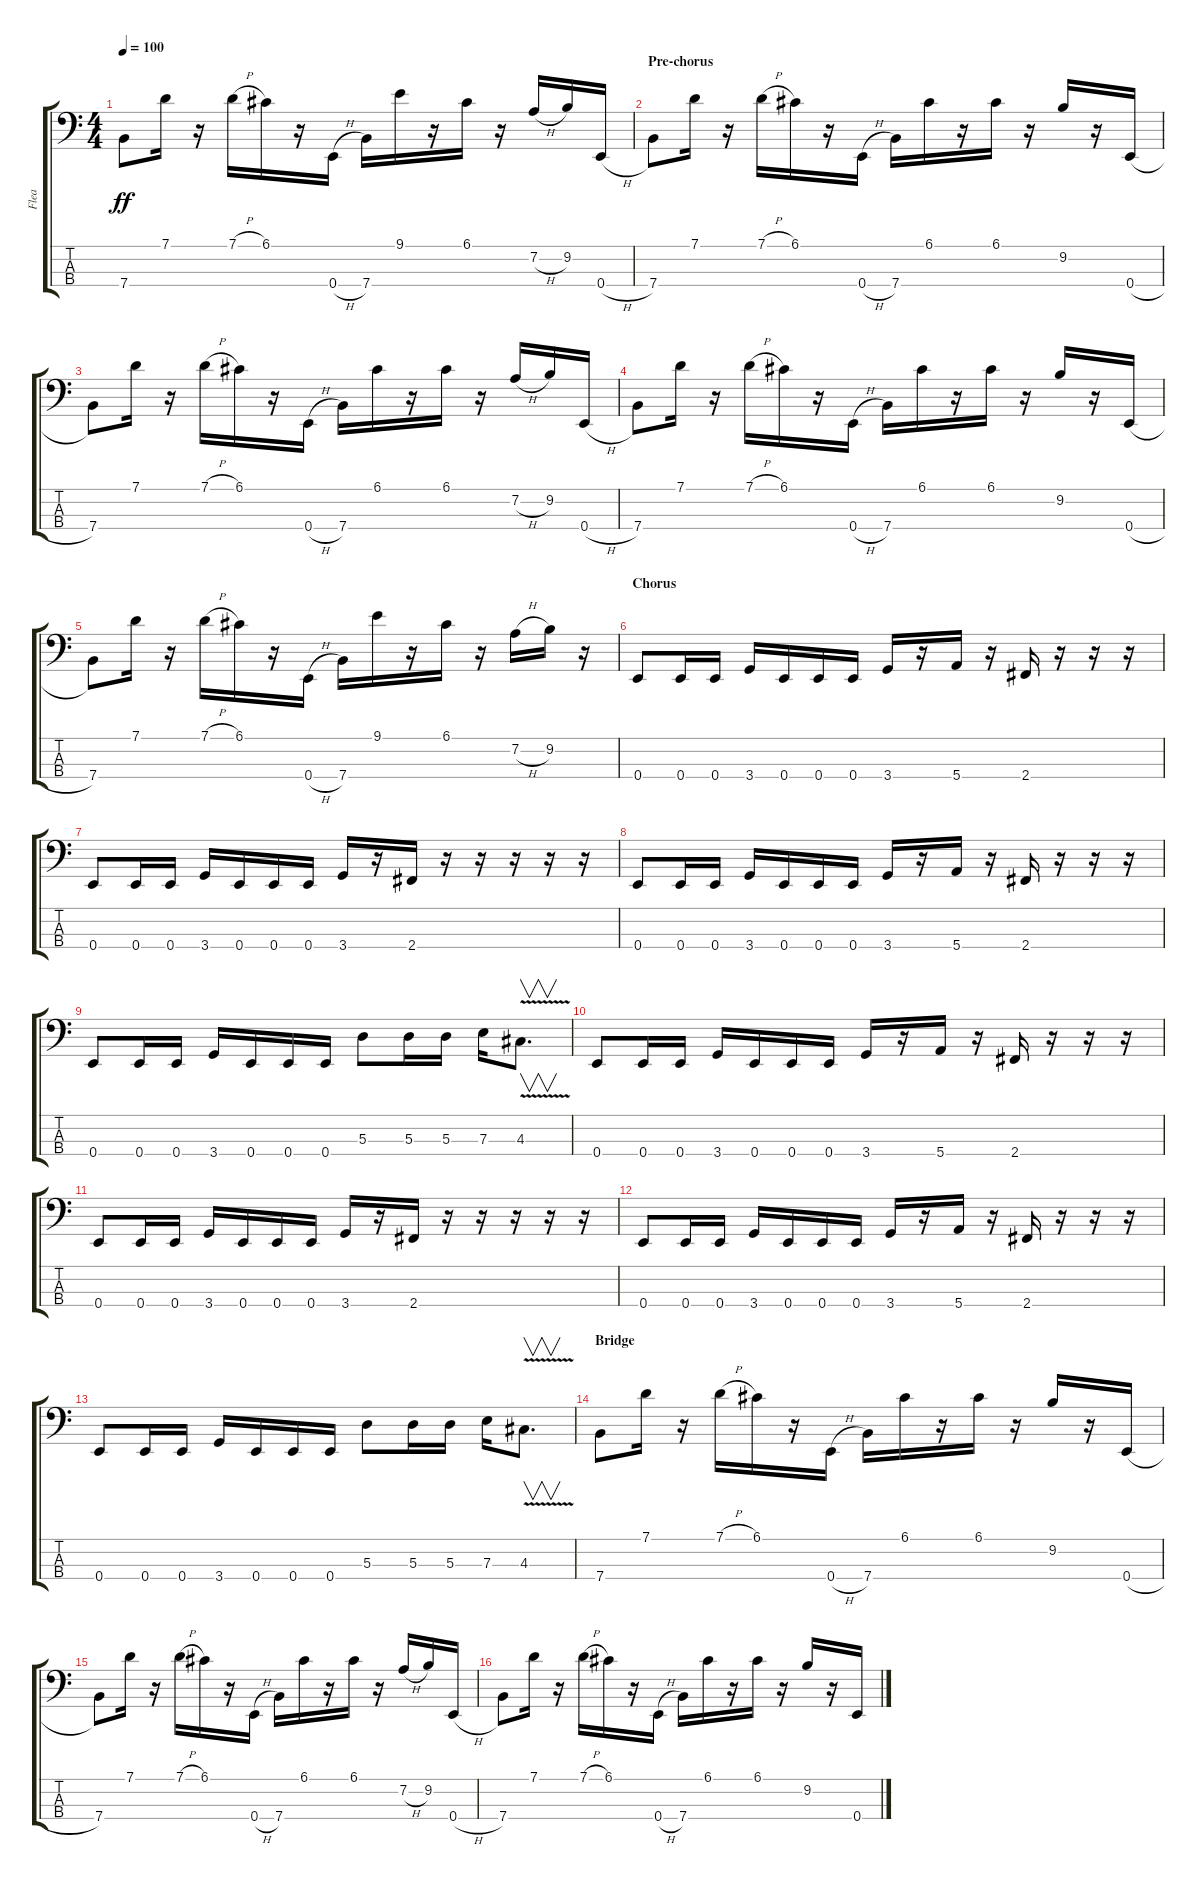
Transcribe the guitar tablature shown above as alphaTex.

\track ("Flea" "Flea") {instrument electricbassfinger}
\staff {score tabs}
\tuning (G2 D2 A1 E1) {hide}
\ts (4 4)
\tempo 100
\clef f4
\ks c
7.4.8{dy ff} 7.1.16 r.16 7.1{h}.16 6.1.16 r.16 0.4{h}.16 7.4.16 9.1.16 r.16 6.1.16 r.16 7.2{h}.16 9.2.16 0.4{h}.16 |
\section ("" "Pre-chorus")
7.4.8 7.1.16 r.16 7.1{h}.16 6.1.16 r.16 0.4{h}.16 7.4.16 6.1.16 r.16 6.1.16 r.16 9.2.16 r.16 0.4{h}.16 |
7.4.8 7.1.16 r.16 7.1{h}.16 6.1.16 r.16 0.4{h}.16 7.4.16 6.1.16 r.16 6.1.16 r.16 7.2{h}.16 9.2.16 0.4{h}.16 |
7.4.8 7.1.16 r.16 7.1{h}.16 6.1.16 r.16 0.4{h}.16 7.4.16 6.1.16 r.16 6.1.16 r.16 9.2.16 r.16 0.4{h}.16 |
7.4.8 7.1.16 r.16 7.1{h}.16 6.1.16 r.16 0.4{h}.16 7.4.16 9.1.16 r.16 6.1.16 r.16 7.2{h}.16 9.2.16 r.16 |
\section ("" "Chorus")
0.4.8 0.4.16 0.4.16 3.4.16 0.4.16 0.4.16 0.4.16 3.4.16 r.16 5.4.16 r.16 2.4.16 r.16 r.16 r.16 |
0.4.8 0.4.16 0.4.16 3.4.16 0.4.16 0.4.16 0.4.16 3.4.16 r.16 2.4.16 r.16 r.16 r.16 r.16 r.16 |
0.4.8 0.4.16 0.4.16 3.4.16 0.4.16 0.4.16 0.4.16 3.4.16 r.16 5.4.16 r.16 2.4.16 r.16 r.16 r.16 |
0.4.8 0.4.16 0.4.16 3.4.16 0.4.16 0.4.16 0.4.16 5.3.8 5.3.16 5.3.16 7.3.16 4.3{v}.8{v d} |
0.4.8 0.4.16 0.4.16 3.4.16 0.4.16 0.4.16 0.4.16 3.4.16 r.16 5.4.16 r.16 2.4.16 r.16 r.16 r.16 |
0.4.8 0.4.16 0.4.16 3.4.16 0.4.16 0.4.16 0.4.16 3.4.16 r.16 2.4.16 r.16 r.16 r.16 r.16 r.16 |
0.4.8 0.4.16 0.4.16 3.4.16 0.4.16 0.4.16 0.4.16 3.4.16 r.16 5.4.16 r.16 2.4.16 r.16 r.16 r.16 |
0.4.8 0.4.16 0.4.16 3.4.16 0.4.16 0.4.16 0.4.16 5.3.8 5.3.16 5.3.16 7.3.16 4.3{v}.8{v d} |
\section ("" "Bridge")
7.4.8 7.1.16 r.16 7.1{h}.16 6.1.16 r.16 0.4{h}.16 7.4.16 6.1.16 r.16 6.1.16 r.16 9.2.16 r.16 0.4{h}.16 |
7.4.8 7.1.16 r.16 7.1{h}.16 6.1.16 r.16 0.4{h}.16 7.4.16 6.1.16 r.16 6.1.16 r.16 7.2{h}.16 9.2.16 0.4{h}.16 |
7.4.8 7.1.16 r.16 7.1{h}.16 6.1.16 r.16 0.4{h}.16 7.4.16 6.1.16 r.16 6.1.16 r.16 9.2.16 r.16 0.4{h}.16
